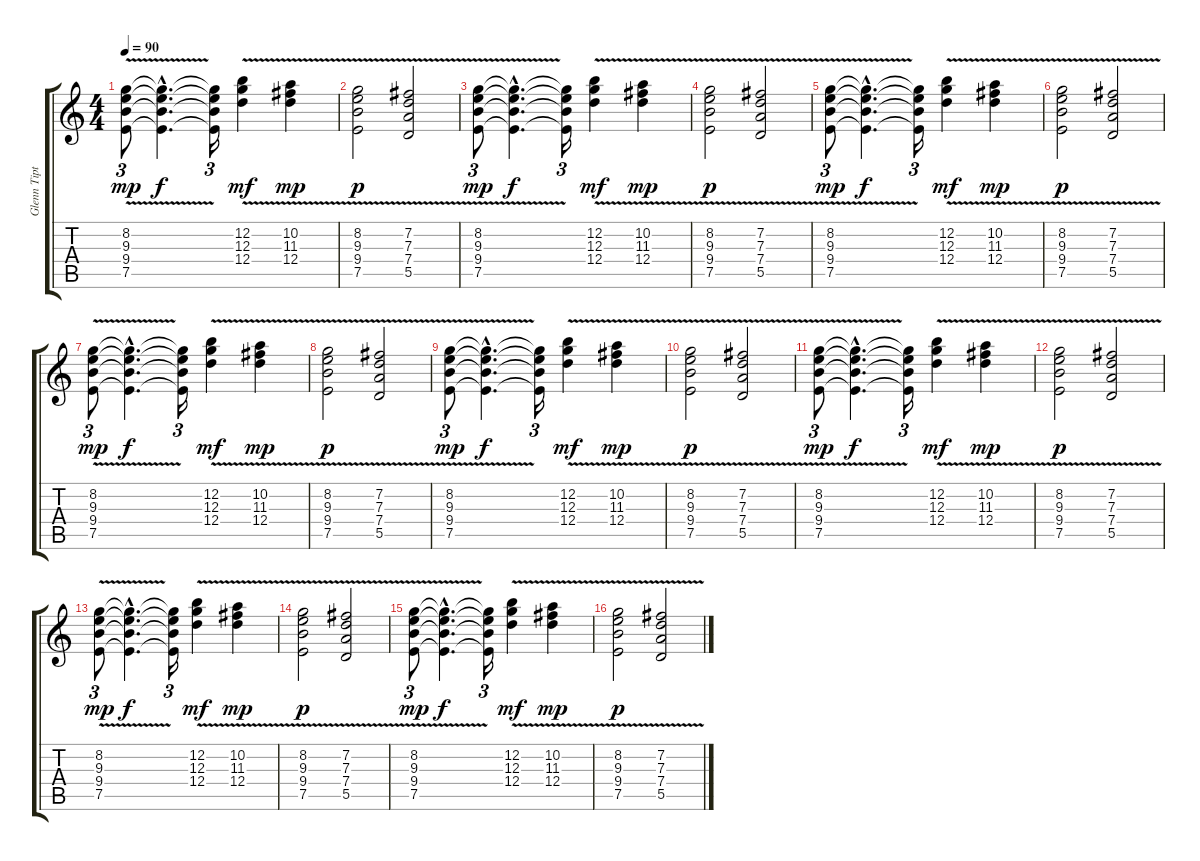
\track ("Glenn Tipton" "Glenn Tipt") {instrument overdrivenguitar}
\staff {score tabs}
\tuning (E4 B3 G3 D3 A2 E2) {hide}
\ts (4 4)
\tempo 90
\clef g2
\ks c
(8.2 9.3{v} 9.4{v} 7.5{v}).8{tu (3 2) dy mp} (8.2{hac t} 9.3{hac t} 9.4{hac t} 7.5{hac t}).4{d dy f} (8.2{t} 9.3{t} 9.4{t} 7.5{t}).16{tu (3 2)} (12.2 12.3{v} 12.4{v}).4{dy mf} (10.2 11.3{v} 12.4{v}).4{dy mp} |
(8.2 9.3{v} 9.4{v} 7.5).2{dy p} (7.2 7.3{v} 7.4{v} 5.5{v}).2 |
(8.2 9.3{v} 9.4{v} 7.5{v}).8{tu (3 2) dy mp} (8.2{hac t} 9.3{hac t} 9.4{hac t} 7.5{hac t}).4{d dy f} (8.2{t} 9.3{t} 9.4{t} 7.5{t}).16{tu (3 2)} (12.2 12.3{v} 12.4{v}).4{dy mf} (10.2 11.3{v} 12.4{v}).4{dy mp} |
(8.2 9.3{v} 9.4{v} 7.5).2{dy p} (7.2 7.3{v} 7.4{v} 5.5{v}).2 |
(8.2 9.3{v} 9.4{v} 7.5{v}).8{tu (3 2) dy mp} (8.2{hac t} 9.3{hac t} 9.4{hac t} 7.5{hac t}).4{d dy f} (8.2{t} 9.3{t} 9.4{t} 7.5{t}).16{tu (3 2)} (12.2 12.3{v} 12.4{v}).4{dy mf} (10.2 11.3{v} 12.4{v}).4{dy mp} |
(8.2 9.3{v} 9.4{v} 7.5).2{dy p} (7.2 7.3{v} 7.4{v} 5.5{v}).2 |
(8.2 9.3{v} 9.4{v} 7.5{v}).8{tu (3 2) dy mp} (8.2{hac t} 9.3{hac t} 9.4{hac t} 7.5{hac t}).4{d dy f} (8.2{t} 9.3{t} 9.4{t} 7.5{t}).16{tu (3 2)} (12.2 12.3{v} 12.4{v}).4{dy mf} (10.2 11.3{v} 12.4{v}).4{dy mp} |
(8.2 9.3{v} 9.4{v} 7.5).2{dy p} (7.2 7.3{v} 7.4{v} 5.5{v}).2 |
(8.2 9.3{v} 9.4{v} 7.5{v}).8{tu (3 2) dy mp} (8.2{hac t} 9.3{hac t} 9.4{hac t} 7.5{hac t}).4{d dy f} (8.2{t} 9.3{t} 9.4{t} 7.5{t}).16{tu (3 2)} (12.2 12.3{v} 12.4{v}).4{dy mf} (10.2 11.3{v} 12.4{v}).4{dy mp} |
(8.2 9.3{v} 9.4{v} 7.5).2{dy p} (7.2 7.3{v} 7.4{v} 5.5{v}).2 |
(8.2 9.3{v} 9.4{v} 7.5{v}).8{tu (3 2) dy mp} (8.2{hac t} 9.3{hac t} 9.4{hac t} 7.5{hac t}).4{d dy f} (8.2{t} 9.3{t} 9.4{t} 7.5{t}).16{tu (3 2)} (12.2 12.3{v} 12.4{v}).4{dy mf} (10.2 11.3{v} 12.4{v}).4{dy mp} |
(8.2 9.3{v} 9.4{v} 7.5).2{dy p} (7.2 7.3{v} 7.4{v} 5.5{v}).2 |
(8.2 9.3{v} 9.4{v} 7.5{v}).8{tu (3 2) dy mp} (8.2{hac t} 9.3{hac t} 9.4{hac t} 7.5{hac t}).4{d dy f} (8.2{t} 9.3{t} 9.4{t} 7.5{t}).16{tu (3 2)} (12.2 12.3{v} 12.4{v}).4{dy mf} (10.2 11.3{v} 12.4{v}).4{dy mp} |
(8.2 9.3{v} 9.4{v} 7.5).2{dy p} (7.2 7.3{v} 7.4{v} 5.5{v}).2 |
(8.2 9.3{v} 9.4{v} 7.5{v}).8{tu (3 2) dy mp} (8.2{hac t} 9.3{hac t} 9.4{hac t} 7.5{hac t}).4{d dy f} (8.2{t} 9.3{t} 9.4{t} 7.5{t}).16{tu (3 2)} (12.2 12.3{v} 12.4{v}).4{dy mf} (10.2 11.3{v} 12.4{v}).4{dy mp} |
(8.2 9.3{v} 9.4{v} 7.5).2{dy p} (7.2 7.3{v} 7.4{v} 5.5{v}).2
